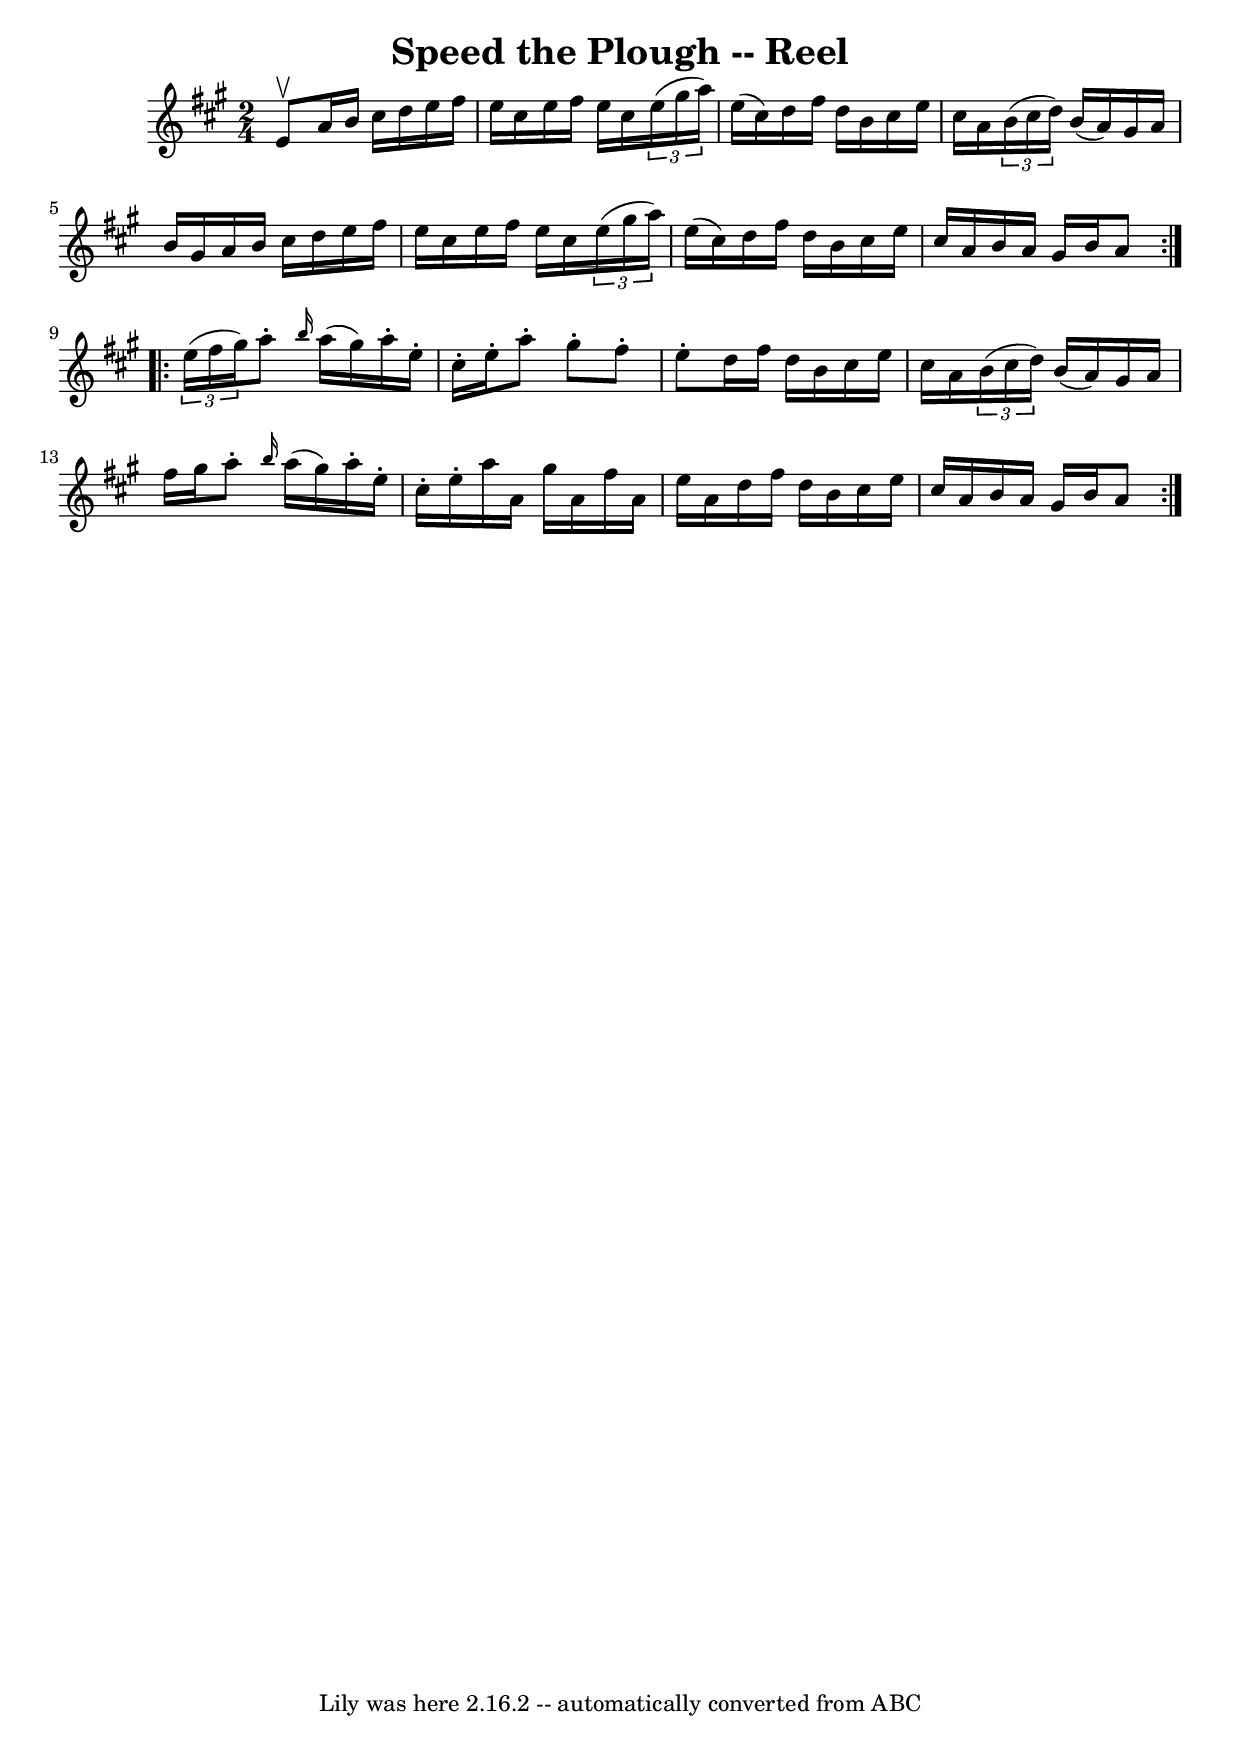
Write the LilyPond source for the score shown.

\version "2.16.2"
\include "Mammoth.ily"
\header {
  %% book = "Ryan's Mammoth Collection"
  crossRefNumber = "1"
  footnotes = "\\\\161"
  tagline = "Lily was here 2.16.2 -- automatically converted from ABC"
  title = "Speed the Plough -- Reel"

}
voicedefault =  {



  \repeat volta 2 {

    \time 2/4 
    \key a \major
    e'8^\upbow |
    a'16 b'16 cis''16    
    d''16 e''16 fis''16 e''16 cis''16    |
    e''16 fis''16    
    e''16 cis''16    \times 2/3 { e''16 (gis''16 a''16) 
				} e''16 (
    cis''16)   |
    d''16 fis''16 d''16 b'16 cis''16 e''16  
    cis''16 a'16    |
    \times 2/3 { b'16 (cis''16 d''16) 
	       }  
    b'16 (a'16) gis'16 a'16 b'16 gis'16    |
    a'16    
    b'16 cis''16 d''16 e''16 fis''16 e''16 cis''16    |
    
    e''16 fis''16 e''16 cis''16    \times 2/3 { e''16 (gis''16    
						a''16) 
					      } e''16 (cis''16)   |
    d''16 fis''16 d''16    
    b'16 cis''16 e''16 cis''16 a'16    |
    b'16 a'16    
    gis'16 b'16 a'8  
  } 
  \repeat volta 2 {
    \times 2/3 { e''16 (fis''16 
		 gis''16) 
	       } |
    a''8-. \grace { b''16  
		   } a''16 (gis''16) a''16-. e''16-. cis''16-. e''16-.   |
    a''8-. gis''8-. fis''8-. e''8-.   |
    d''16 fis''16 d''16 b'16    
    cis''16 e''16 cis''16 a'16    |
    \times 2/3 { b'16 (
		 cis''16 d''16) 
	       } b'16 (a'16) gis'16 a'16 fis''16    
    gis''16    |
    a''8-. \grace { b''16  
		   } a''16 (gis''16)   
    a''16-. e''16-. cis''16-. e''16-.   |
    a''16 a'16    
    gis''16 a'16 fis''16 a'16 e''16 a'16    |
    d''16    
    fis''16 d''16 b'16 cis''16 e''16 cis''16 a'16    |
    
    b'16 a'16 gis'16 b'16 a'8  
  }   

}

\score{
  <<

    \context Staff="default"
    {
      \voicedefault 
      
    }

  >>
  \layout {
    
  }
  \midi {
  }

}
